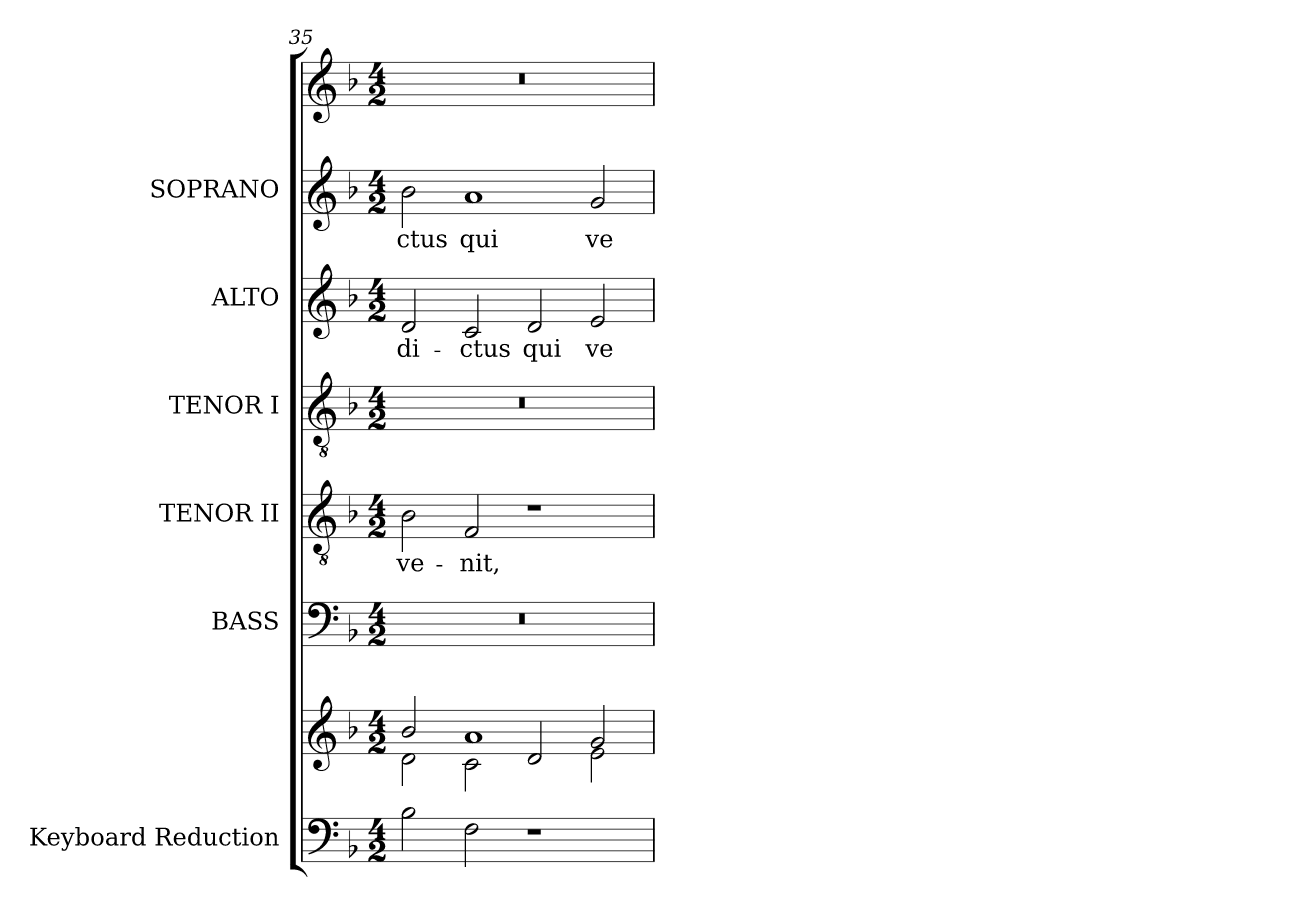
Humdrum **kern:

**kern	**kern	**kern	**kern	**text	**kern	**kern	**text	**kern	**text	**kern
*part7	*part7	*part6	*part5	*part5	*part4	*part3	*part3	*part2	*part2	*part1
*staff8	*staff7	*staff6	*staff5	*staff5	*staff4	*staff3	*staff3	*staff2	*staff2	*staff1
*I"Keyboard Reduction	*	*I"BASS	*I"TENOR II	*	*I"TENOR I	*I"ALTO	*	*I"SOPRANO	*	*
*I'Reduc.	*	*I'B.	*I'T. II	*	*I'T. I	*I'A.	*	*I'S.	*	*
*clefF4	*clefG2	*clefF4	*clefGv2	*	*clefGv2	*clefG2	*	*clefG2	*	*clefG2
*	*	*	*ITrd7c12	*	*ITrd7c12	*	*	*	*	*
*k[b-]	*k[b-]	*k[b-]	*k[b-]	*	*k[b-]	*k[b-]	*	*k[b-]	*	*k[b-]
*F:	*F:	*F:	*F:	*	*F:	*F:	*	*F:	*	*F:
*M4/2	*M4/2	*M4/2	*M4/2	*	*M4/2	*M4/2	*	*M4/2	*	*M4/2
=35	=35	=35	=35	=35	=35	=35	=35	=35	=35	=35
*	*^	*	*	*	*	*	*	*	*	*
!	!	!	!LO:N:vis=1	!	!	!	!	!	!	!	!
!	!	!	!	!	!LO:LY:b:color=#000000	!LO:N:vis=1	!	!	!	!	!
!	!	!	!	!	!	!	!	!LO:LY:b:color=#000000	!	!	!
!	!	!	!	!	!	!	!	!	!	!LO:LY:b:color=#000000	!LO:N:vis=1
2B-i\	2b-i/	2di\	0r	2BB-i\	ve-	0r	2di/	-di-	2b-i\	-ctus	0r
!	!	!	!	!	!LO:LY:b:color=#000000	!	!	!	!	!	!
!	!	!	!	!	!	!	!	!LO:LY:b:color=#000000	!	!	!
!	!	!	!	!	!	!	!	!	!	!LO:LY:b:color=#000000	!
2Fi\	1ai	2ci\	.	2FFi/	-nit,	.	2ci/	-ctus	1ai	qui	.
!	!	!	!	!	!	!	!	!LO:LY:b:color=#000000	!	!	!
1r	.	2di/	.	1r	.	.	2di/	qui	.	.	.
!	!	!	!	!	!	!	!	!LO:LY:b:color=#000000	!	!	!
!	!	!	!	!	!	!	!	!	!	!LO:LY:b:color=#000000	!
.	2gi/	2ei\	.	.	.	.	2ei/	ve-	2gi/	ve-	.
*	*v	*v	*	*	*	*	*	*	*	*	*
=	=	=	=	=	=	=	=	=	=	=
*-	*-	*-	*-	*-	*-	*-	*-	*-	*-	*-
